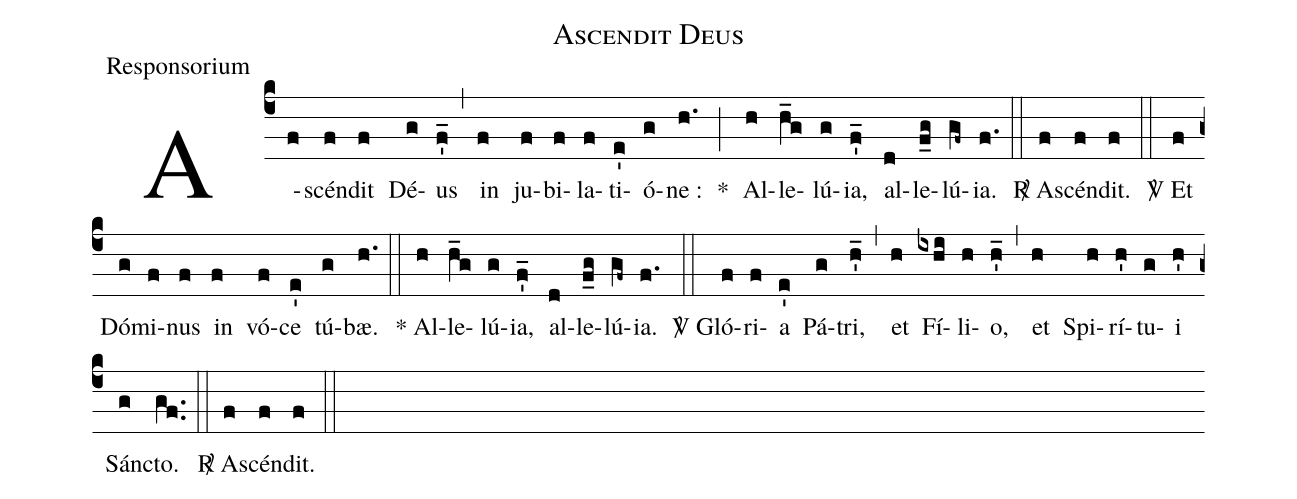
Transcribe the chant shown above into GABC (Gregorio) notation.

name:Ascendit Deus;
office-part:Responsorium;
%%
(c4) A(f)scén(f)dit(f) Dé(g)us(f'_) (,) in(f) ju(f)bi(f)la(f)ti(e')ó(g)ne :(h.) *(;)
Al(h)le(h_g)lú(g)ia,(f'_) al(d)le(f_g)lú(gf~)ia.(f.) (::)
<sp>R/</sp>~A(f)scén(f)dit.(f) (::)
<sp>V/</sp>~Et(f) Dó(g)mi(f)nus(f) in(f) vó(f)ce(e') tú(g)bæ.(h.) (::)
*~Al(h)le(h_g)lú(g)ia,(f'_) al(d)le(f_g)lú(gf~)ia.(f.) (::)
<sp>V/</sp>~Gló(f)ri(f)a(e') Pá(g)tri,(h'_) (,) et(h) Fí(ixhi)li(h)o,(h'_) (,) et(h) Spi(h)rí(h')tu(g)i(h') Sán(g)cto.(gf..) (::)
<sp>R/</sp>~A(f)scén(f)dit.(f) (::)
